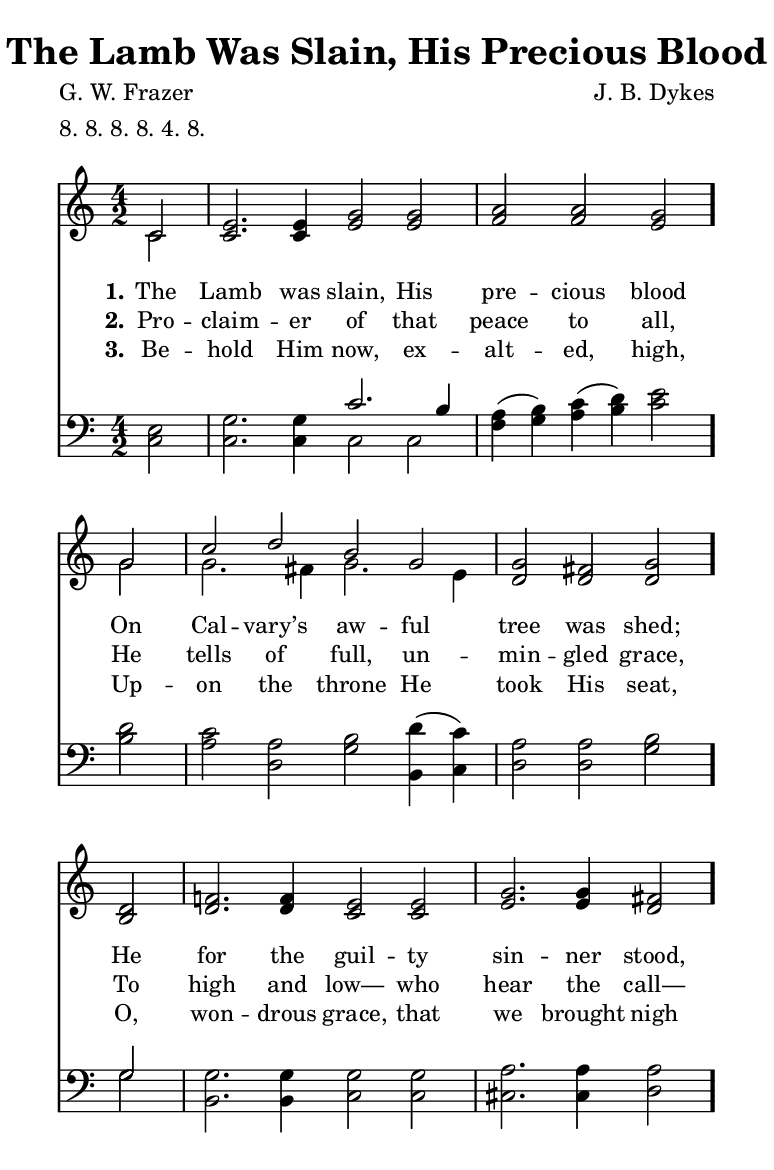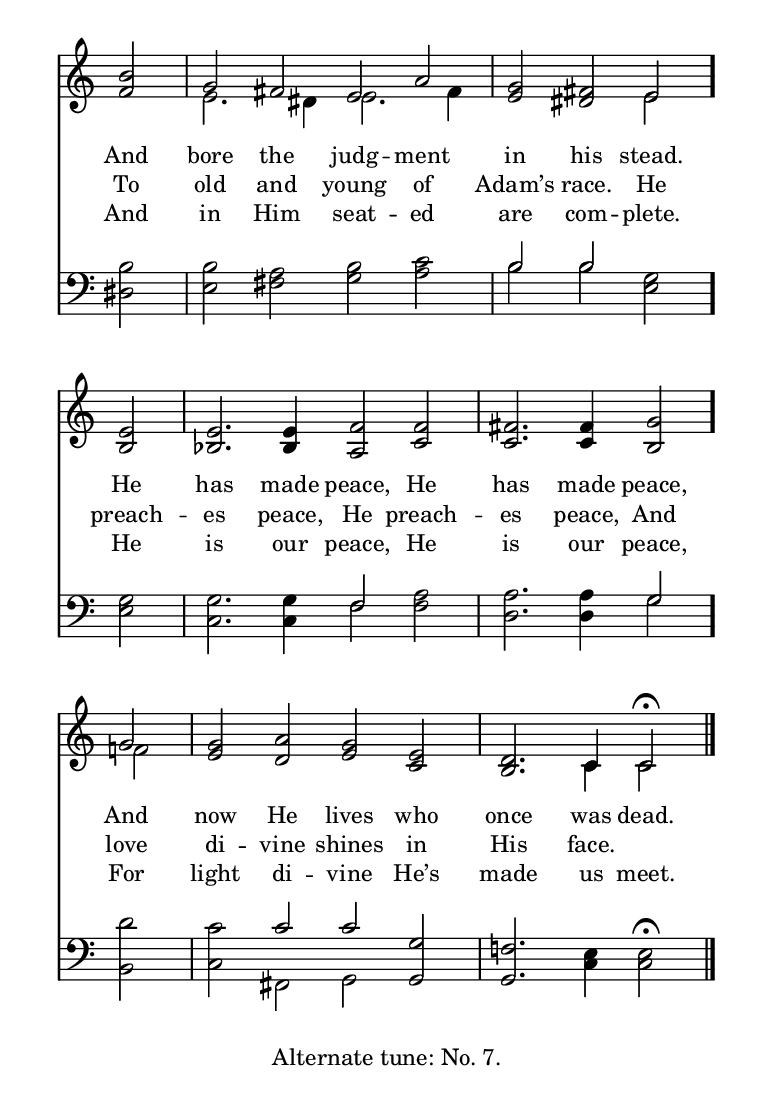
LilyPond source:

\include "common/global.ily"
\paper {
  \include "common/paper.ily"
  system-count = #(cond (is-eogsized 4) (#t #f))
}

\header{
  hymnnumber = "123"
  title = "The Lamb Was Slain, His Precious Blood"
  tunename = "Melita"
  meter = "8. 8. 8. 8. 4. 8."
  poet = "G. W. Frazer"
  composer = "J. B. Dykes"
  %copyright = ""
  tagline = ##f
}

% for fermata in MIDI
ta = { \tempo 2=80 }
tb = { \tempo 2=40 }

global = {
  \include "common/overrides.ily"
  \override Staff.TimeSignature.style = #'numbered
  \time 4/2
  \override Score.MetronomeMark.transparent = ##t % hide all fermata changes too
  \ta
  \key c \major
  \partial 2
  \autoBeamOff
}

notesSoprano = {
\global
\relative c' {

c2 | e2. e4 g2 g | a a g
g | c d b g | g fis g
d | f!2. f4 e2 e | g2. g4 fis2
b | g fis e a | g fis e
e | e2. e4 f2 f2 | fis2. fis4 g2
g | g a g e | d2. c4 \tb c2 \fermata \ta

  \bar "|."

}
}

notesAlto = {
\global
\relative e' {

c2 c2. c4 e2 e | f f e
g2 | g2. fis4 g2. e4 | d2 d d % original has impossible timing for second dotted half (not dotted in original)
b2 | d2. d4 c2 c | e2. e4 d2
fis2 | e2. dis4 e2. fis4 | e2 dis e
b2 | bes2. bes4 a2 c | c2. c4 b2
f'!2 | e d e c | b2. c4 c2

}
}

notesTenor = {
\global
\relative a {

e2 | g2. g4 c2. b4 | a4( b) c( d) e2
d2 | c a b d4( c) | a2 a b
g2 | g2. g4 g2 g | a2. a4 a2
b2 | b a b c | b b g
g2 | g2. g4 f2 a | a2. a4 g2
d'2 | c c c g | f!2. e4 e2

}
}

notesBass = {
\global
\relative f {

c2 | c2. c4 c2 c | f4( g) a( b) c2
b2 | a d, g b,4( c) | d2 d g
g2 | b,2. b4 c2 c | cis2. cis4 d2
dis2 | e fis g a | b b e,
e2 | c2. c4 f2 f | d2. d4 g2
b,2 | c fis, g g | g2. c4 \tb c2 \fermata \ta


}
}

wordsA = \lyricmode {
\set stanza = "1."

The Lamb was slain, His pre -- cious blood \bar "."
On Cal -- vary’s aw -- ful tree was shed; \bar "."
He for the guil -- ty sin -- ner stood, \bar "."
And bore the judg -- ment in his stead. \bar "."
He has made peace, He has made peace, \bar "."
And now He lives who once was dead. \bar "."

}

wordsB = \lyricmode {
\set stanza = "2."

Pro -- claim -- er of that peace to all,
He tells of full, un -- min -- gled grace,
To high and low— who hear the call—
To old and young of Adam’s race.
He preach -- es peace, He preach -- es peace,
And love di -- vine shines in His face.

}

wordsC = \lyricmode {
\set stanza = "3."

Be -- hold Him now, ex -- alt -- ed, high,
Up -- on the throne He took His seat,
O, won -- drous grace, that we brought nigh
And in Him seat -- ed are com -- plete.
He is our peace, He is our peace,
For light di -- vine He’s made us meet.

}

\score {
  \context ChoirStaff <<
    \context Staff = upper <<
      \set ChoirStaff.systemStartDelimiter = #'SystemStartBar
      \set ChoirStaff.printPartCombineTexts = ##f
      \partcombine #'(2 . 9) \notesSoprano \notesAlto
      \context NullVoice = sopranos { \voiceOne << \notesSoprano >> }
      \context NullVoice = altos { \voiceTwo << \notesAlto >> }
      \context Lyrics = one   \lyricsto sopranos \wordsA
      \context Lyrics = two   \lyricsto sopranos \wordsB
      \context Lyrics = three \lyricsto sopranos \wordsC
    >>
    \context Staff = men <<
      \clef bass
      \set ChoirStaff.printPartCombineTexts = ##f
      \partcombine #'(2 . 9) \notesTenor \notesBass
      \context NullVoice = tenors { \voiceOne << \notesTenor >> }
      \context NullVoice = basses { \voiceTwo << \notesBass >> }
    >>
  >>
  \layout {
    \include "common/layout.ily"
  }
  \midi{
    \include "common/midi.ily"
  }
}

\noPageBreak

\markup { \fill-line { \line { Alternate tune: No. 7. } } }

\version "2.19.49"  % necessary for upgrading to future LilyPond versions.

% vi:set et ts=2 sw=2 ai nocindent syntax=lilypond:
